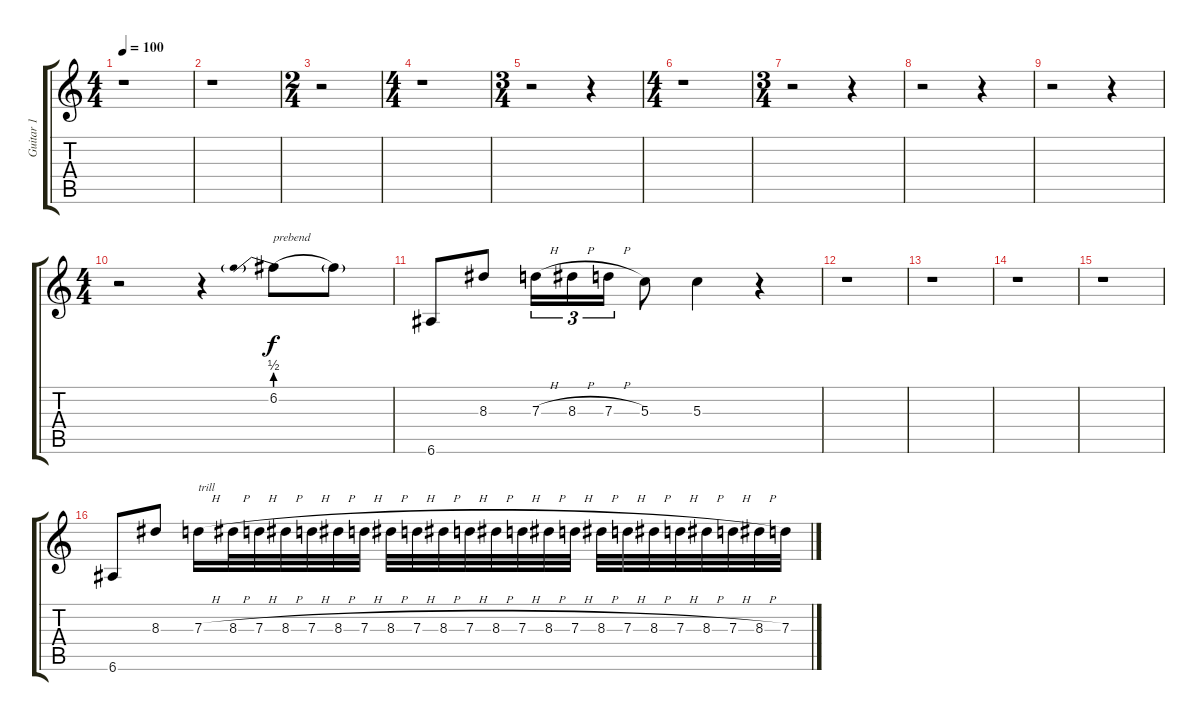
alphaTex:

\track ("Guitar 1" "Guitar 1") {instrument electricguitarclean}
\staff {score tabs}
\tuning (E4 B3 G3 D3 A2 E2) {hide}
\ts (4 4)
\tempo 100
\clef g2
\ks c
r.1{dy f} |
r.1 |
\ts (2 4)
r.2 |
\ts (4 4)
r.1 |
\ts (3 4)
r.2 r.4 |
\ts (4 4)
r.1 |
\ts (3 4)
r.2 r.4 |
r.2 r.4 |
r.2 r.4 |
\ts (4 4)
r.2 r.4 6.2{be (prebend 0 2 60 2)}.8{txt "prebend"} 6.2{t}.8 |
6.6.8 8.3.8 7.3{h}.16{tu (3 2)} 8.3{h}.16{tu (3 2)} 7.3{h}.16{tu (3 2)} 5.3.8 5.3.4 r.4 |
r.1 |
r.1 |
r.1 |
r.1 |
6.6.8 8.3.8 7.3{h}.16{txt "trill"} 8.3{h}.32 7.3{h}.32 8.3{h}.32 7.3{h}.32 8.3{h}.32 7.3{h}.32 8.3{h}.32 7.3{h}.32 8.3{h}.32 7.3{h}.32 8.3{h}.32 7.3{h}.32 8.3{h}.32 7.3{h}.32 8.3{h}.32 7.3{h}.32 8.3{h}.32 7.3{h}.32 8.3{h}.32 7.3{h}.32 8.3{h}.32 7.3.32
